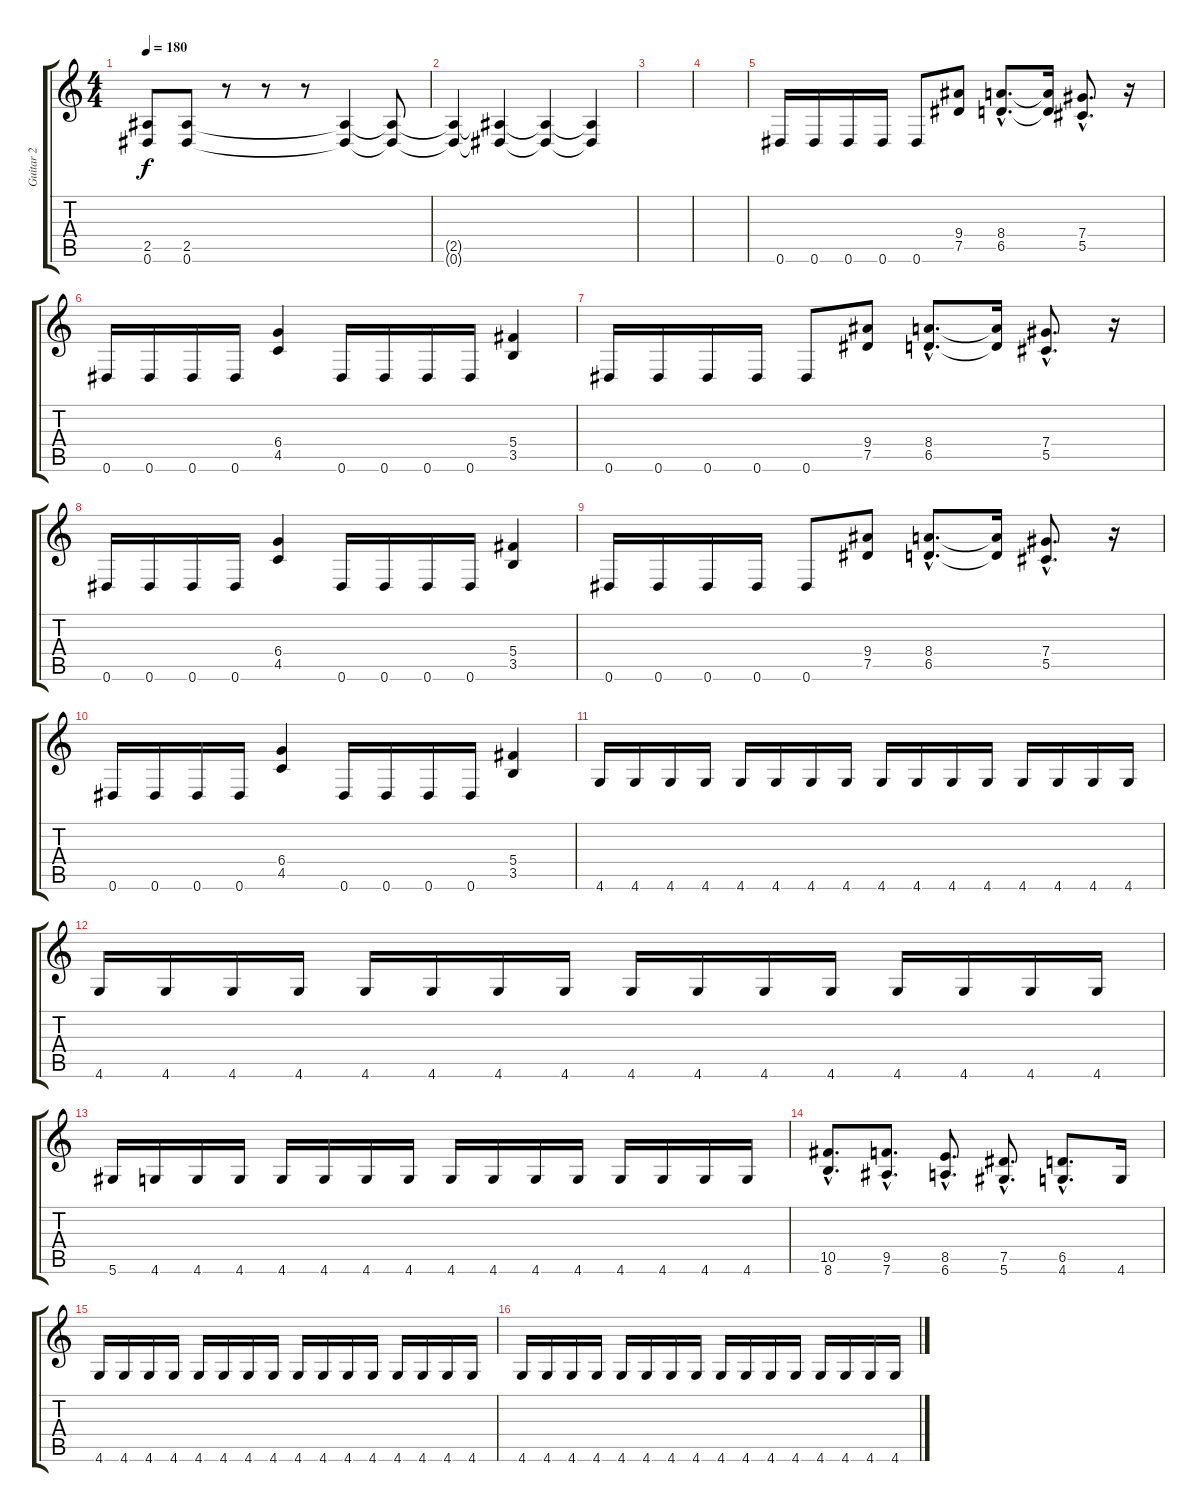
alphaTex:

\track ("Guitar 2" "Guitar 2") {instrument distortionguitar}
\staff {score tabs}
\tuning (Eb4 Bb3 Gb3 Db3 Ab2 Eb2) {hide}
\ts (4 4)
\tempo 180
\clef g2
\ks c
(2.5 0.6).8{dy f} (2.5 0.6).8 r.8 r.8 r.8 (2.5{t} 0.6{t}).4 (2.5{t} 0.6{t}).8 |
(2.5{t} 0.6{t}).4 (2.5{t} 0.6{t}).4 (2.5{t} 0.6{t}).4 (2.5{t} 0.6{t}).4 |
|
|
0.6.16 0.6.16 0.6.16 0.6.16 0.6.8 (9.4 7.5).8 (8.4{hac} 6.5{hac}).8{d} (8.4{t} 6.5{t}).16 (7.4{hac} 5.5{hac}).8{d} r.16 |
0.6.16 0.6.16 0.6.16 0.6.16 (6.4 4.5).4 0.6.16 0.6.16 0.6.16 0.6.16 (5.4 3.5).4 |
0.6.16 0.6.16 0.6.16 0.6.16 0.6.8 (9.4 7.5).8 (8.4{hac} 6.5{hac}).8{d} (8.4{t} 6.5{t}).16 (7.4{hac} 5.5{hac}).8{d} r.16 |
0.6.16 0.6.16 0.6.16 0.6.16 (6.4 4.5).4 0.6.16 0.6.16 0.6.16 0.6.16 (5.4 3.5).4 |
0.6.16 0.6.16 0.6.16 0.6.16 0.6.8 (9.4 7.5).8 (8.4{hac} 6.5{hac}).8{d} (8.4{t} 6.5{t}).16 (7.4{hac} 5.5{hac}).8{d} r.16 |
0.6.16 0.6.16 0.6.16 0.6.16 (6.4 4.5).4 0.6.16 0.6.16 0.6.16 0.6.16 (5.4 3.5).4 |
4.6.16 4.6.16 4.6.16 4.6.16 4.6.16 4.6.16 4.6.16 4.6.16 4.6.16 4.6.16 4.6.16 4.6.16 4.6.16 4.6.16 4.6.16 4.6.16 |
4.6.16 4.6.16 4.6.16 4.6.16 4.6.16 4.6.16 4.6.16 4.6.16 4.6.16 4.6.16 4.6.16 4.6.16 4.6.16 4.6.16 4.6.16 4.6.16 |
5.6.16 4.6.16 4.6.16 4.6.16 4.6.16 4.6.16 4.6.16 4.6.16 4.6.16 4.6.16 4.6.16 4.6.16 4.6.16 4.6.16 4.6.16 4.6.16 |
(10.5{hac} 8.6{hac}).8{d} (9.5{hac} 7.6{hac}).8{d} (8.5{hac} 6.6{hac}).8{d} (7.5{hac} 5.6{hac}).8{d} (6.5{hac} 4.6{hac}).8{d} 4.6.16 |
4.6.16 4.6.16 4.6.16 4.6.16 4.6.16 4.6.16 4.6.16 4.6.16 4.6.16 4.6.16 4.6.16 4.6.16 4.6.16 4.6.16 4.6.16 4.6.16 |
4.6.16 4.6.16 4.6.16 4.6.16 4.6.16 4.6.16 4.6.16 4.6.16 4.6.16 4.6.16 4.6.16 4.6.16 4.6.16 4.6.16 4.6.16 4.6.16
